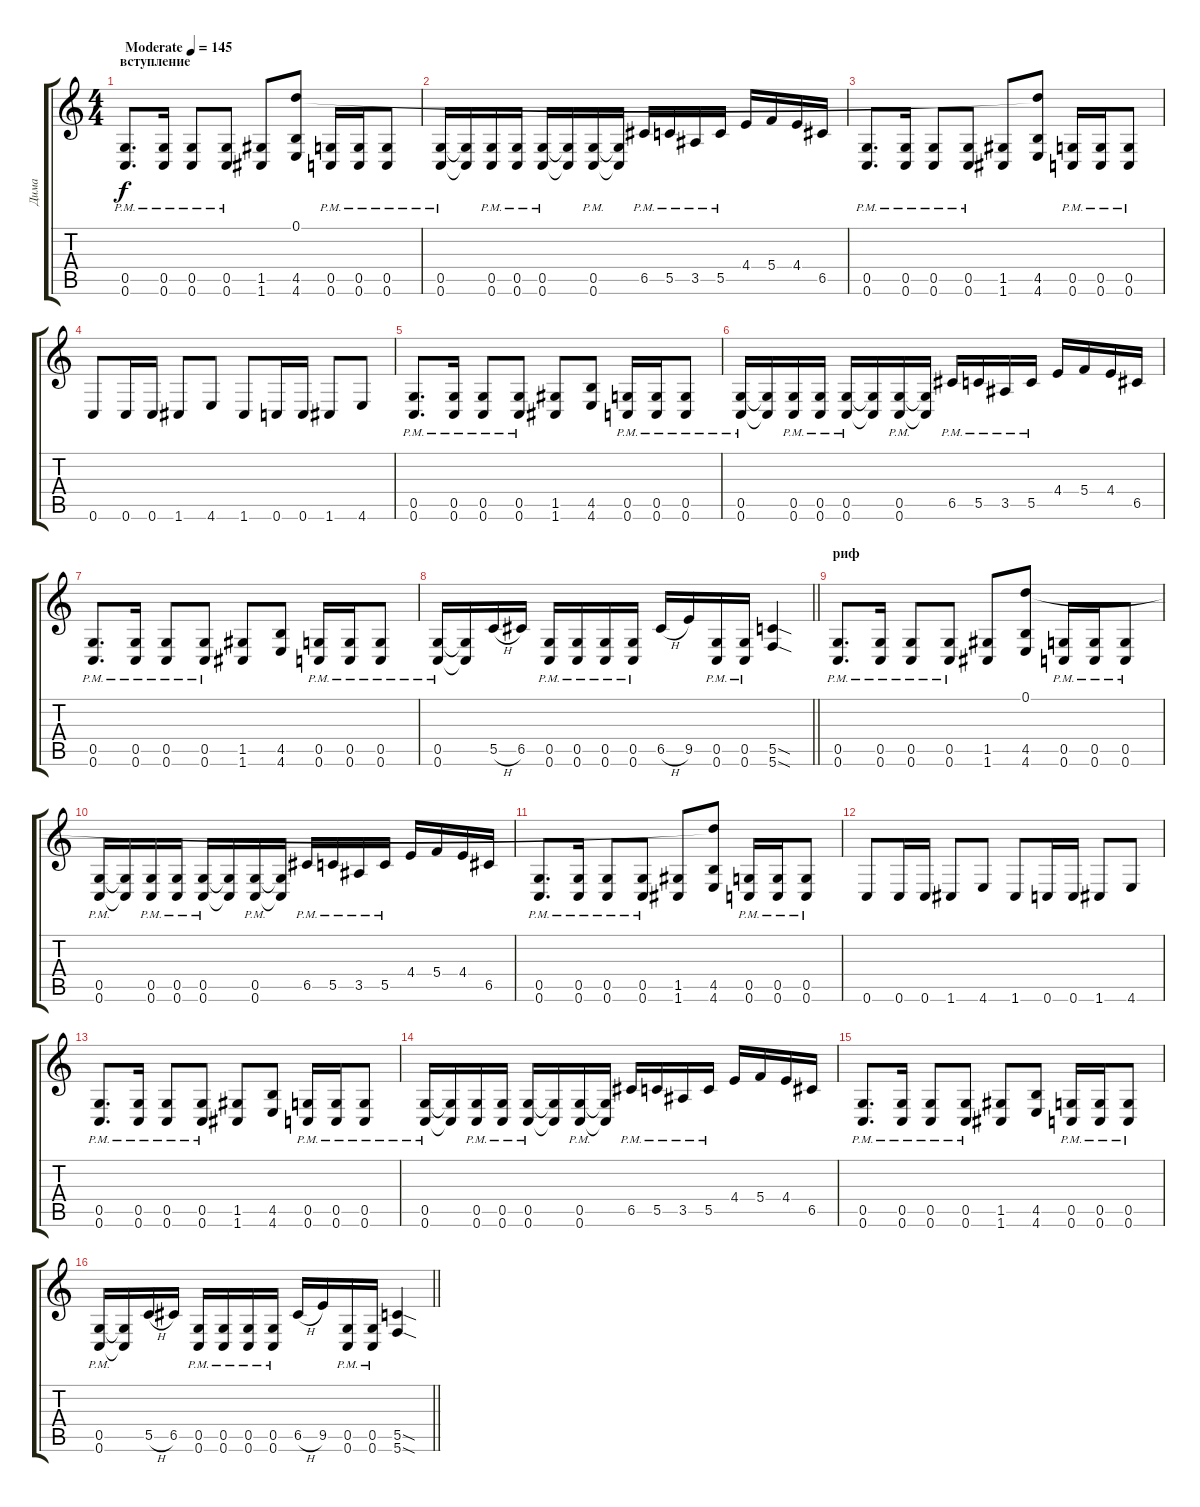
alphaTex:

\track ("Дима" "Дима") {instrument distortionguitar}
\staff {score tabs}
\tuning (D4 A3 F3 C3 G2 C2) {hide}
\ts (4 4)
\section ("" "вступление")
\tempo (145 "Moderate")
\clef g2
\ks c
(0.5{pm} 0.6{pm}).8{d dy f instrument distortionguitar} (0.5{pm} 0.6{pm}).16 (0.5{pm} 0.6{pm}).8 (0.5{pm} 0.6{pm}).8 (1.5 1.6).8 (0.1 4.5 4.6).8 (0.5{pm} 0.6{pm}).16 (0.5{pm} 0.6{pm}).16 (0.5{pm} 0.6{pm}).8 |
(0.5{pm} 0.6{pm}).16 (0.5{t} 0.6{t}).16 (0.5{pm} 0.6{pm}).16 (0.5{pm} 0.6{pm}).16 (0.5{pm} 0.6{pm}).16 (0.5{t} 0.6{t}).16 (0.5{pm} 0.6{pm}).16 (0.5{t} 0.6{t}).16 6.5{pm}.16 5.5{pm}.16 3.5{pm}.16 5.5{pm}.16 4.4.16 5.4.16 4.4.16 6.5.16 |
(0.5{pm} 0.6{pm}).8{d} (0.5{pm} 0.6{pm}).16 (0.5{pm} 0.6{pm}).8 (0.5{pm} 0.6{pm}).8 (1.5 1.6).8 (0.1{t} 4.5 4.6).8 (0.5{pm} 0.6{pm}).16 (0.5{pm} 0.6{pm}).16 (0.5{pm} 0.6{pm}).8 |
0.6.8 0.6.16 0.6.16 1.6.8 4.6.8 1.6.8 0.6.16 0.6.16 1.6.8 4.6.8 |
(0.5{pm} 0.6{pm}).8{d} (0.5{pm} 0.6{pm}).16 (0.5{pm} 0.6{pm}).8 (0.5{pm} 0.6{pm}).8 (1.5 1.6).8 (4.5 4.6).8 (0.5{pm} 0.6{pm}).16 (0.5{pm} 0.6{pm}).16 (0.5{pm} 0.6{pm}).8 |
(0.5{pm} 0.6{pm}).16 (0.5{t} 0.6{t}).16 (0.5{pm} 0.6{pm}).16 (0.5{pm} 0.6{pm}).16 (0.5{pm} 0.6{pm}).16 (0.5{t} 0.6{t}).16 (0.5{pm} 0.6{pm}).16 (0.5{t} 0.6{t}).16 6.5{pm}.16 5.5{pm}.16 3.5{pm}.16 5.5{pm}.16 4.4.16 5.4.16 4.4.16 6.5.16 |
(0.5{pm} 0.6{pm}).8{d} (0.5{pm} 0.6{pm}).16 (0.5{pm} 0.6{pm}).8 (0.5{pm} 0.6{pm}).8 (1.5 1.6).8 (4.5 4.6).8 (0.5{pm} 0.6{pm}).16 (0.5{pm} 0.6{pm}).16 (0.5{pm} 0.6{pm}).8 |
\barLineRight lightlight
(0.5{pm} 0.6{pm}).16 (0.5{t} 0.6{t}).16 5.5{h}.16 6.5.16 (0.5{pm} 0.6{pm}).16 (0.5{pm} 0.6{pm}).16 (0.5{pm} 0.6{pm}).16 (0.5{pm} 0.6{pm}).16 6.5{h}.16 9.5.16 (0.5{pm} 0.6{pm}).16 (0.5{pm} 0.6{pm}).16 (5.5{sod} 5.6{sod}).4 |
\section ("" "риф")
(0.5{pm} 0.6{pm}).8{d} (0.5{pm} 0.6{pm}).16 (0.5{pm} 0.6{pm}).8 (0.5{pm} 0.6{pm}).8 (1.5 1.6).8 (0.1 4.5 4.6).8 (0.5{pm} 0.6{pm}).16 (0.5{pm} 0.6{pm}).16 (0.5{pm} 0.6{pm}).8 |
(0.5{pm} 0.6{pm}).16 (0.5{t} 0.6{t}).16 (0.5{pm} 0.6{pm}).16 (0.5{pm} 0.6{pm}).16 (0.5{pm} 0.6{pm}).16 (0.5{t} 0.6{t}).16 (0.5{pm} 0.6{pm}).16 (0.5{t} 0.6{t}).16 6.5{pm}.16 5.5{pm}.16 3.5{pm}.16 5.5{pm}.16 4.4.16 5.4.16 4.4.16 6.5.16 |
(0.5{pm} 0.6{pm}).8{d} (0.5{pm} 0.6{pm}).16 (0.5{pm} 0.6{pm}).8 (0.5{pm} 0.6{pm}).8 (1.5 1.6).8 (0.1{t} 4.5 4.6).8 (0.5{pm} 0.6{pm}).16 (0.5{pm} 0.6{pm}).16 (0.5{pm} 0.6{pm}).8 |
0.6.8 0.6.16 0.6.16 1.6.8 4.6.8 1.6.8 0.6.16 0.6.16 1.6.8 4.6.8 |
(0.5{pm} 0.6{pm}).8{d} (0.5{pm} 0.6{pm}).16 (0.5{pm} 0.6{pm}).8 (0.5{pm} 0.6{pm}).8 (1.5 1.6).8 (4.5 4.6).8 (0.5{pm} 0.6{pm}).16 (0.5{pm} 0.6{pm}).16 (0.5{pm} 0.6{pm}).8 |
(0.5{pm} 0.6{pm}).16 (0.5{t} 0.6{t}).16 (0.5{pm} 0.6{pm}).16 (0.5{pm} 0.6{pm}).16 (0.5{pm} 0.6{pm}).16 (0.5{t} 0.6{t}).16 (0.5{pm} 0.6{pm}).16 (0.5{t} 0.6{t}).16 6.5{pm}.16 5.5{pm}.16 3.5{pm}.16 5.5{pm}.16 4.4.16 5.4.16 4.4.16 6.5.16 |
(0.5{pm} 0.6{pm}).8{d} (0.5{pm} 0.6{pm}).16 (0.5{pm} 0.6{pm}).8 (0.5{pm} 0.6{pm}).8 (1.5 1.6).8 (4.5 4.6).8 (0.5{pm} 0.6{pm}).16 (0.5{pm} 0.6{pm}).16 (0.5{pm} 0.6{pm}).8 |
\barLineRight lightlight
(0.5{pm} 0.6{pm}).16 (0.5{t} 0.6{t}).16 5.5{h}.16 6.5.16 (0.5{pm} 0.6{pm}).16 (0.5{pm} 0.6{pm}).16 (0.5{pm} 0.6{pm}).16 (0.5{pm} 0.6{pm}).16 6.5{h}.16 9.5.16 (0.5{pm} 0.6{pm}).16 (0.5{pm} 0.6{pm}).16 (5.5{sod} 5.6{sod}).4
